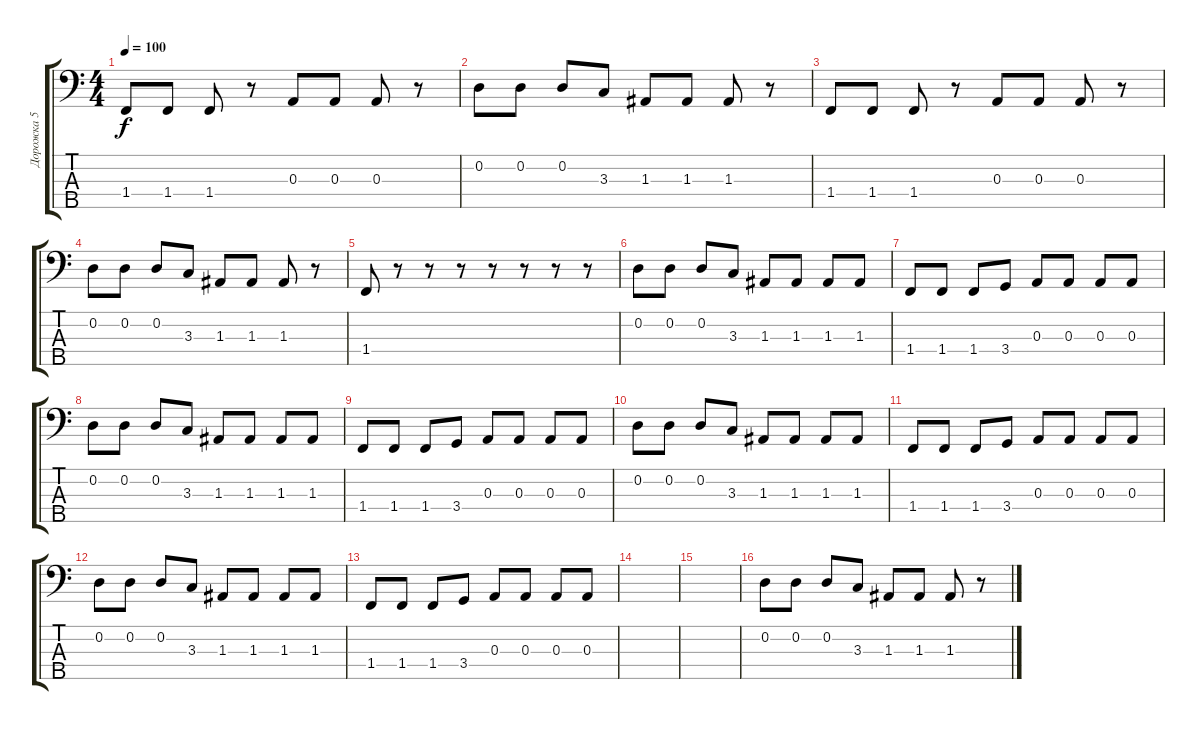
\track ("Дорожка 5" "Дорожка 5") {instrument electricbassfinger}
\staff {score tabs}
\tuning (G2 D2 A1 E1 B0) {hide}
\ts (4 4)
\tempo 100
\clef f4
\ks c
1.4.8{dy f} 1.4.8 1.4.8 r.8 0.3.8 0.3.8 0.3.8 r.8 |
0.2.8 0.2.8 0.2.8 3.3.8 1.3.8 1.3.8 1.3.8 r.8 |
1.4.8 1.4.8 1.4.8 r.8 0.3.8 0.3.8 0.3.8 r.8 |
0.2.8 0.2.8 0.2.8 3.3.8 1.3.8 1.3.8 1.3.8 r.8 |
1.4.8 r.8 r.8 r.8 r.8 r.8 r.8 r.8 |
0.2.8 0.2.8 0.2.8 3.3.8 1.3.8 1.3.8 1.3.8 1.3.8 |
1.4.8 1.4.8 1.4.8 3.4.8 0.3.8 0.3.8 0.3.8 0.3.8 |
0.2.8 0.2.8 0.2.8 3.3.8 1.3.8 1.3.8 1.3.8 1.3.8 |
1.4.8 1.4.8 1.4.8 3.4.8 0.3.8 0.3.8 0.3.8 0.3.8 |
0.2.8 0.2.8 0.2.8 3.3.8 1.3.8 1.3.8 1.3.8 1.3.8 |
1.4.8 1.4.8 1.4.8 3.4.8 0.3.8 0.3.8 0.3.8 0.3.8 |
0.2.8 0.2.8 0.2.8 3.3.8 1.3.8 1.3.8 1.3.8 1.3.8 |
1.4.8 1.4.8 1.4.8 3.4.8 0.3.8 0.3.8 0.3.8 0.3.8 |
|
|
0.2.8 0.2.8 0.2.8 3.3.8 1.3.8 1.3.8 1.3.8 r.8
